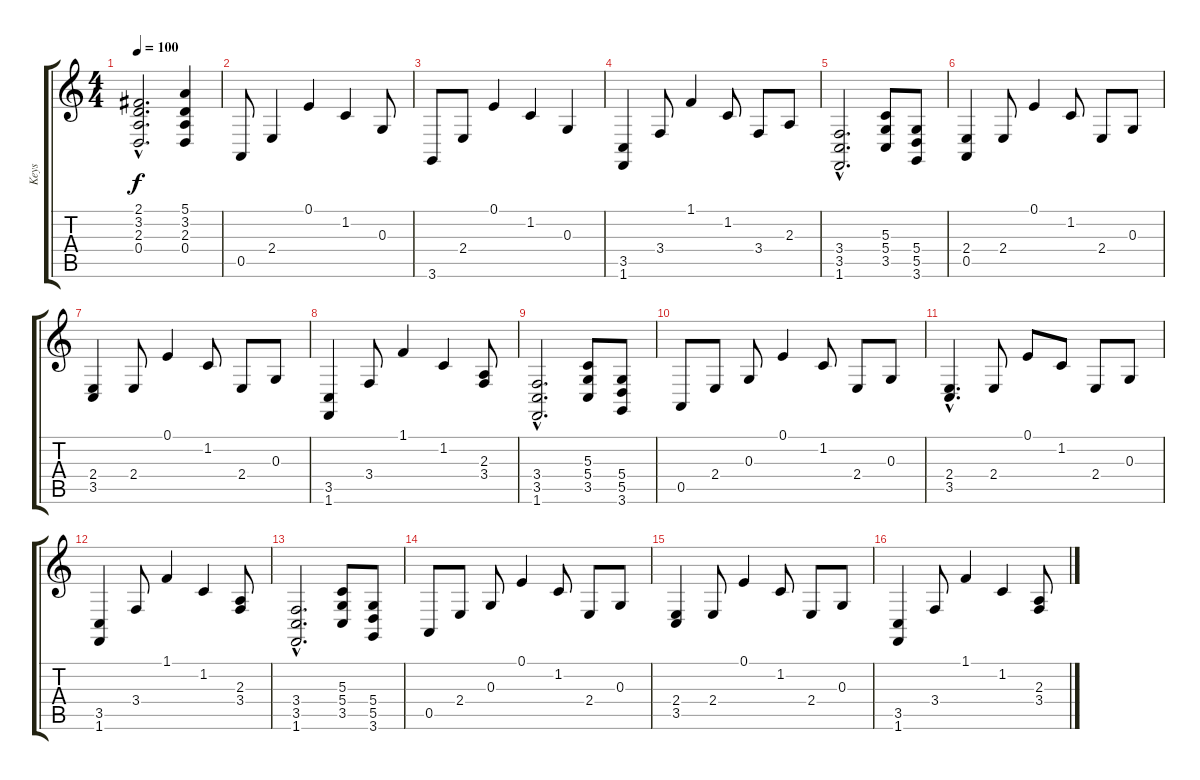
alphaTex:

\track ("Keys" "Keys") {instrument pad5bowed}
\staff {score tabs}
\tuning (E4 B3 G3 D3 A2 E2) {hide}
\ts (4 4)
\tempo 100
\clef g2
\ks c
(2.1{hac} 3.2{hac} 2.3{hac} 0.4{hac}).2{d dy f} (5.1 3.2 2.3 0.4).4 |
0.5.8 2.4.4 0.1.4 1.2.4 0.3.8 |
3.6.8 2.4.8 0.1.4 1.2.4 0.3.4 |
(3.5 1.6).4 3.4.8 1.1.4 1.2.8 3.4.8 2.3.8 |
(3.4{hac} 3.5{hac} 1.6{hac}).2{d} (5.3 5.4 3.5).8 (5.4 5.5 3.6).8 |
(2.4 0.5).4 2.4.8 0.1.4 1.2.8 2.4.8 0.3.8 |
(2.4 3.5).4 2.4.8 0.1.4 1.2.8 2.4.8 0.3.8 |
(3.5 1.6).4 3.4.8 1.1.4 1.2.4 (2.3 3.4).8 |
(3.4{hac} 3.5{hac} 1.6{hac}).2{d} (5.3 5.4 3.5).8 (5.4 5.5 3.6).8 |
0.5.8 2.4.8 0.3.8 0.1.4 1.2.8 2.4.8 0.3.8 |
(2.4{hac} 3.5{hac}).4{d} 2.4.8 0.1.8 1.2.8 2.4.8 0.3.8 |
(3.5 1.6).4 3.4.8 1.1.4 1.2.4 (2.3 3.4).8 |
(3.4{hac} 3.5{hac} 1.6{hac}).2{d} (5.3 5.4 3.5).8 (5.4 5.5 3.6).8 |
0.5.8 2.4.8 0.3.8 0.1.4 1.2.8 2.4.8 0.3.8 |
(2.4 3.5).4 2.4.8 0.1.4 1.2.8 2.4.8 0.3.8 |
(3.5 1.6).4 3.4.8 1.1.4 1.2.4 (2.3 3.4).8
